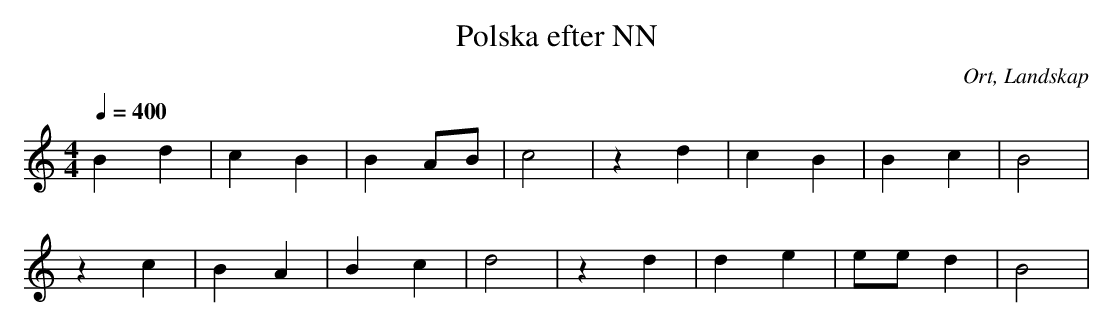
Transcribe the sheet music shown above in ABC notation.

X:1
T:Polska efter NN
O:Ort, Landskap
M:4/4
L:1/4
K:C
Q:400
B d | c B | B A/B/ | c2 | z d | c B | B    c | B2 |
z c | B A | B c    | d2 | z d | d e | e/e/ d | B2 |
